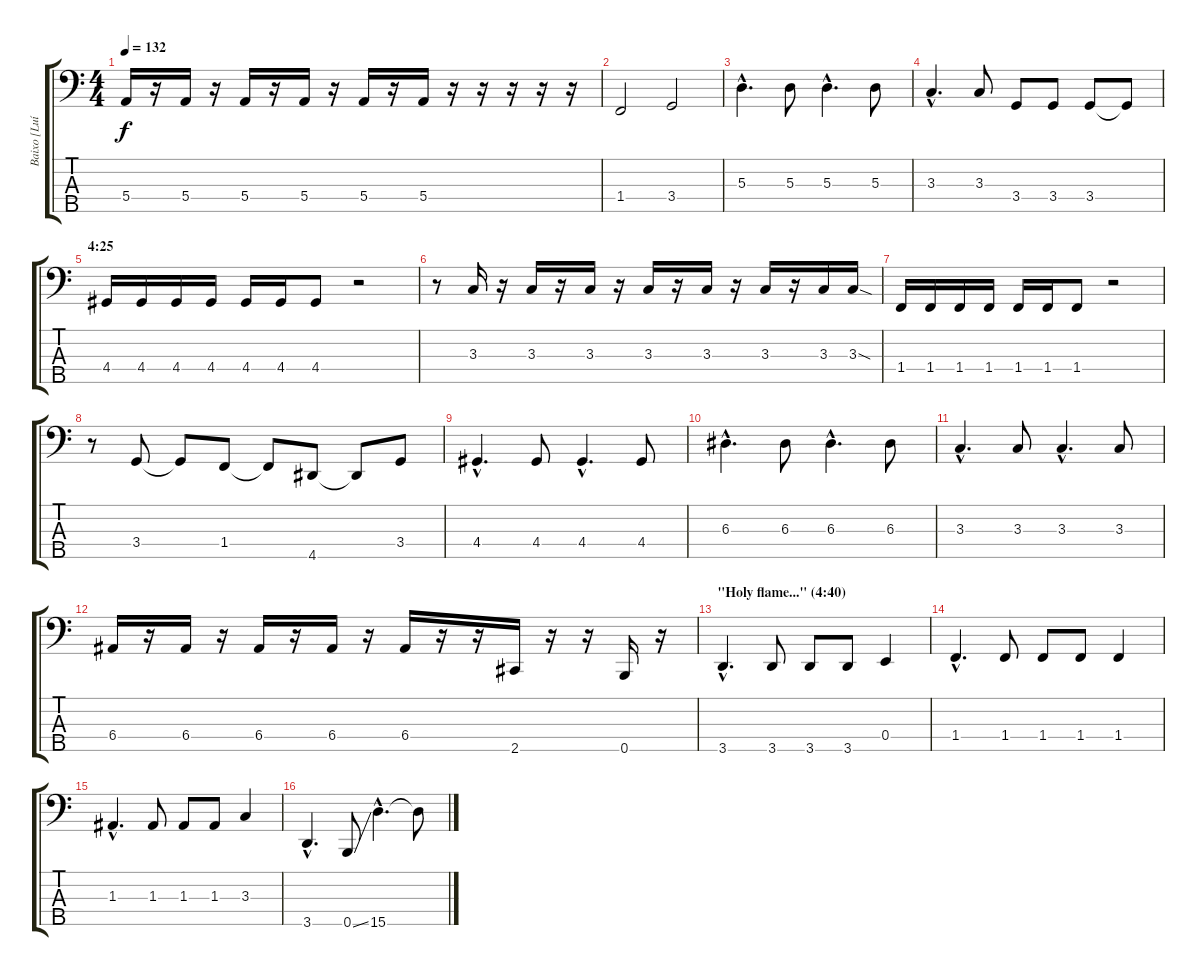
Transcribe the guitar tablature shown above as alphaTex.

\track ("Baixo [Luís Mariutti, o Jesus]" "Baixo [Luí") {instrument electricbassfinger}
\staff {score tabs}
\tuning (G2 D2 A1 E1 B0) {hide}
\ts (4 4)
\tempo 132
\clef f4
\ks c
5.4.16{dy f} r.16 5.4.16 r.16 5.4.16 r.16 5.4.16 r.16 5.4.16 r.16 5.4.16 r.16 r.16 r.16 r.16 r.16 |
1.4.2 3.4.2 |
5.3{hac}.4{d} 5.3.8 5.3{hac}.4{d} 5.3.8 |
3.3{hac}.4{d} 3.3.8 3.4.8 3.4.8 3.4.8 3.4{t}.8 |
\section ("" "4:25")
4.4.16 4.4.16 4.4.16 4.4.16 4.4.16 4.4.16 4.4.8 r.2 |
r.8 3.3.16 r.16 3.3.16 r.16 3.3.16 r.16 3.3.16 r.16 3.3.16 r.16 3.3.16 r.16 3.3.16 3.3{sod}.16 |
1.4.16 1.4.16 1.4.16 1.4.16 1.4.16 1.4.16 1.4.8 r.2 |
r.8 3.4.8 3.4{t}.8 1.4.8 1.4{t}.8 4.5.8 4.5{t}.8 3.4.8 |
4.4{hac}.4{d} 4.4.8 4.4{hac}.4{d} 4.4.8 |
6.3{hac}.4{d} 6.3.8 6.3{hac}.4{d} 6.3.8 |
3.3{hac}.4{d} 3.3.8 3.3{hac}.4{d} 3.3.8 |
6.4.16 r.16 6.4.16 r.16 6.4.16 r.16 6.4.16 r.16 6.4.16 r.16 r.16 2.5.16 r.16 r.16 0.5.16 r.16 |
\section ("" "\"Holy flame...\" (4:40)")
3.5{hac}.4{d} 3.5.8 3.5.8 3.5.8 0.4.4 |
1.4{hac}.4{d} 1.4.8 1.4.8 1.4.8 1.4.4 |
1.3{hac}.4{d} 1.3.8 1.3.8 1.3.8 3.3.4 |
3.5{hac}.4{d} 0.5{ss}.8 15.5{hac}.4{d} 15.5{t}.8
